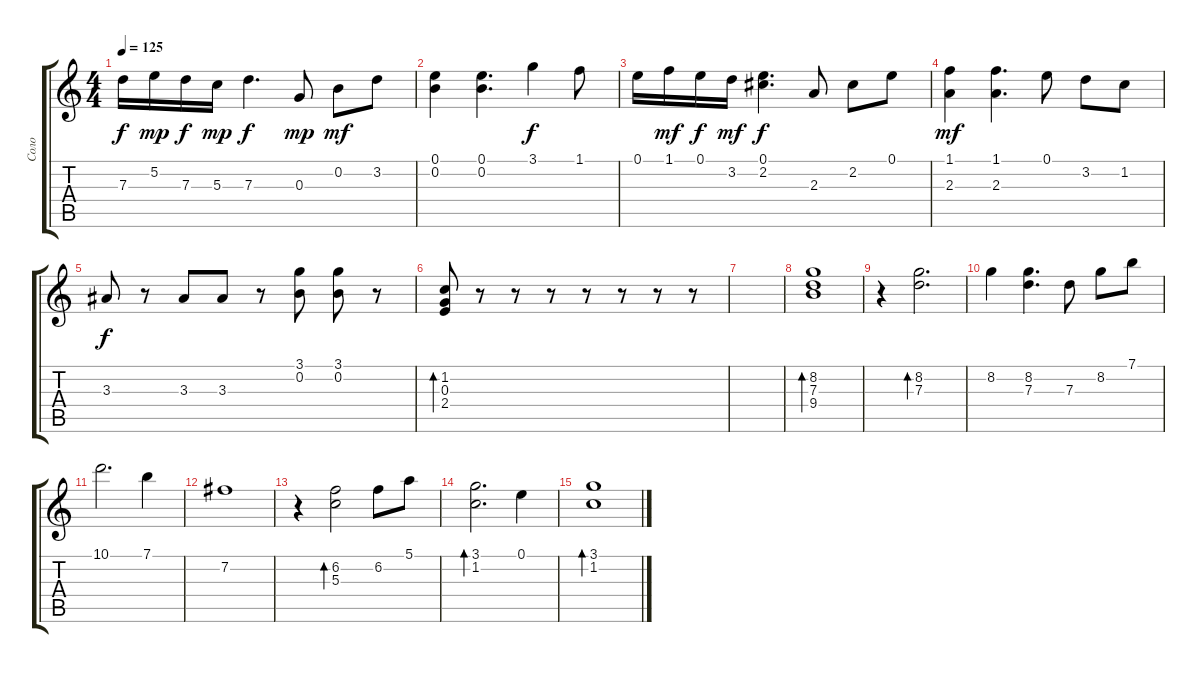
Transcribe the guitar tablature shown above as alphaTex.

\track ("Соло" "Соло") {instrument electricguitarjazz}
\staff {score tabs}
\tuning (E4 B3 G3 D3 A2 E2) {hide}
\ts (4 4)
\tempo 125
\clef g2
\ks c
7.3.16{dy f} 5.2.16{dy mp} 7.3.16{dy f} 5.3.16{dy mp} 7.3.4{d dy f} 0.3.8{dy mp} 0.2.8{dy mf} 3.2.8 |
(0.1 0.2).4 (0.1 0.2).4{d} 3.1.4{dy f} 1.1.8 |
0.1.16 1.1.16{dy mf} 0.1.16{dy f} 3.2.16{dy mf} (0.1 2.2).4{d dy f} 2.3.8 2.2.8 0.1.8 |
(1.1 2.3).4{dy mf} (1.1 2.3).4{d} 0.1.8 3.2.8 1.2.8 |
3.3.8{dy f} r.8 3.3.8 3.3.8 r.8 (3.1 0.2).8 (3.1 0.2).8 r.8 |
(1.2 0.3 2.4).8{bd 60} r.8 r.8 r.8 r.8 r.8 r.8 r.8 |
|
(8.2 7.3 9.4).1{bd 60} |
r.4 (8.2 7.3).2{d bd 60} |
8.2.4 (8.2 7.3).4{d} 7.3.8 8.2.8 7.1.8 |
10.1.2{d} 7.1.4 |
7.2.1 |
r.4 (6.2 5.3).2{bd 60} 6.2.8 5.1.8 |
(3.1 1.2).2{d bd 60} 0.1.4 |
(3.1 1.2).1{bd 60}
